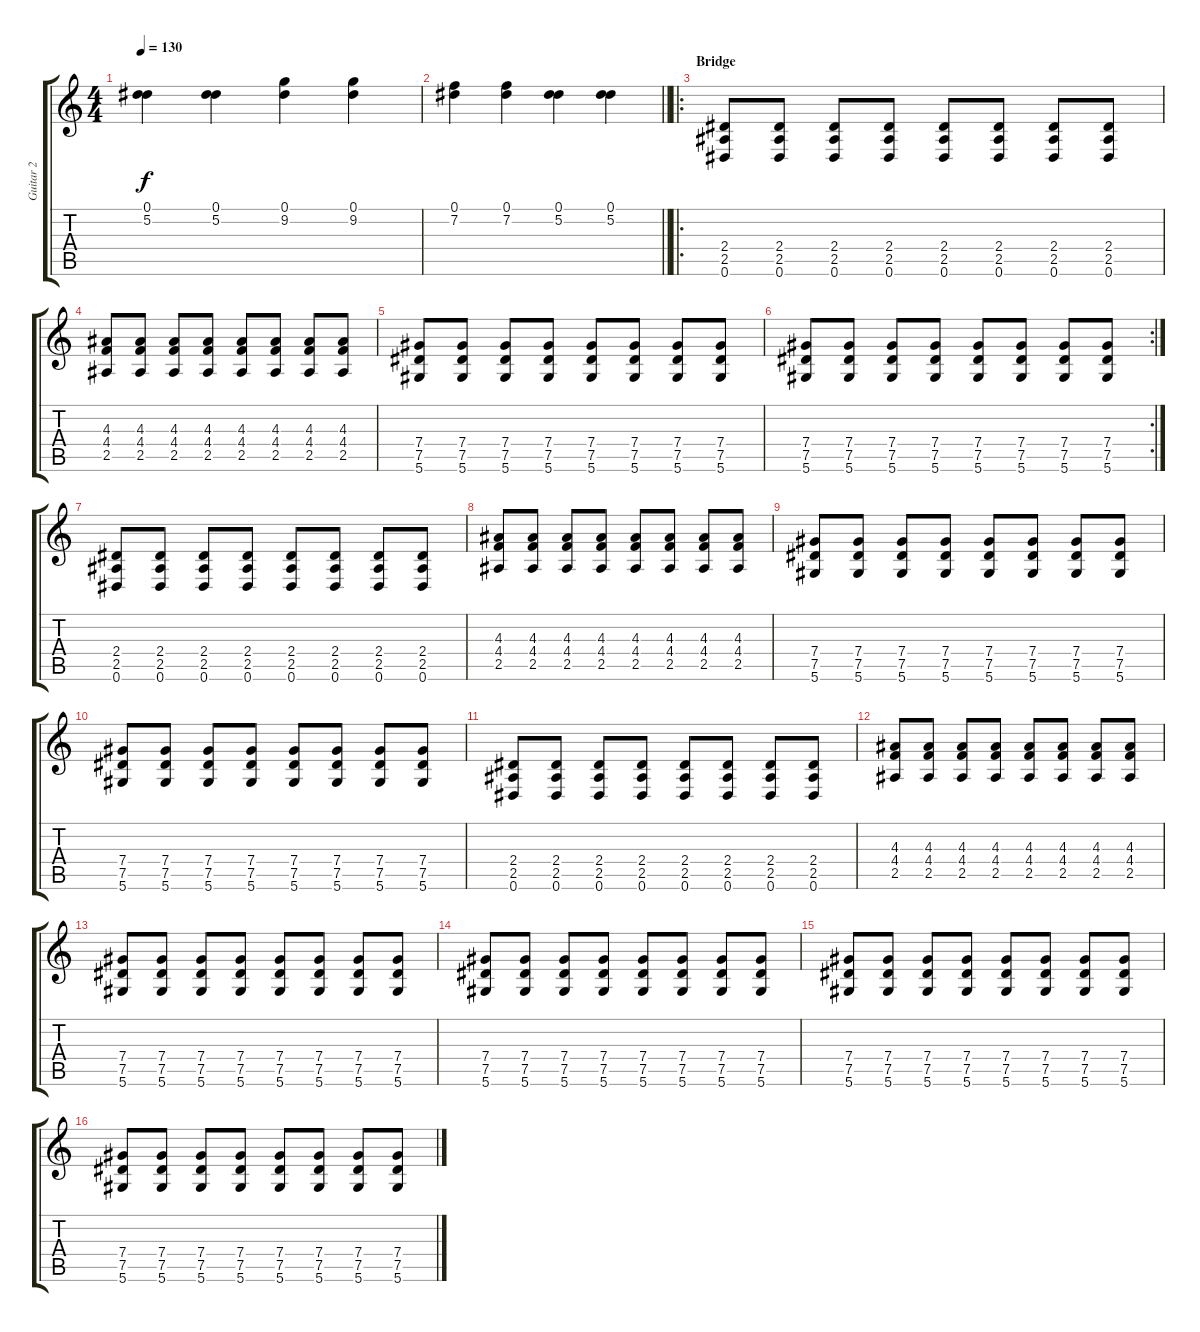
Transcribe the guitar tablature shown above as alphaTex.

\track ("Guitar 2" "Guitar 2") {instrument distortionguitar}
\staff {score tabs}
\tuning (Eb4 Bb3 Gb3 Db3 Ab2 Eb2) {hide}
\ts (4 4)
\tempo 130
\clef g2
\ks c
(0.1 5.2).4{dy f} (0.1 5.2).4 (0.1 9.2).4 (0.1 9.2).4 |
\barLineRight lightlight
(0.1 7.2).4 (0.1 7.2).4 (0.1 5.2).4 (0.1 5.2).4 |
\ro
\section ("" "Bridge")
(2.4 2.5 0.6).8 (2.4 2.5 0.6).8 (2.4 2.5 0.6).8 (2.4 2.5 0.6).8 (2.4 2.5 0.6).8 (2.4 2.5 0.6).8 (2.4 2.5 0.6).8 (2.4 2.5 0.6).8 |
(4.3 4.4 2.5).8 (4.3 4.4 2.5).8 (4.3 4.4 2.5).8 (4.3 4.4 2.5).8 (4.3 4.4 2.5).8 (4.3 4.4 2.5).8 (4.3 4.4 2.5).8 (4.3 4.4 2.5).8 |
(7.4 7.5 5.6).8 (7.4 7.5 5.6).8 (7.4 7.5 5.6).8 (7.4 7.5 5.6).8 (7.4 7.5 5.6).8 (7.4 7.5 5.6).8 (7.4 7.5 5.6).8 (7.4 7.5 5.6).8 |
\rc 2
(7.4 7.5 5.6).8 (7.4 7.5 5.6).8 (7.4 7.5 5.6).8 (7.4 7.5 5.6).8 (7.4 7.5 5.6).8 (7.4 7.5 5.6).8 (7.4 7.5 5.6).8 (7.4 7.5 5.6).8 |
(2.4 2.5 0.6).8 (2.4 2.5 0.6).8 (2.4 2.5 0.6).8 (2.4 2.5 0.6).8 (2.4 2.5 0.6).8 (2.4 2.5 0.6).8 (2.4 2.5 0.6).8 (2.4 2.5 0.6).8 |
(4.3 4.4 2.5).8 (4.3 4.4 2.5).8 (4.3 4.4 2.5).8 (4.3 4.4 2.5).8 (4.3 4.4 2.5).8 (4.3 4.4 2.5).8 (4.3 4.4 2.5).8 (4.3 4.4 2.5).8 |
(7.4 7.5 5.6).8 (7.4 7.5 5.6).8 (7.4 7.5 5.6).8 (7.4 7.5 5.6).8 (7.4 7.5 5.6).8 (7.4 7.5 5.6).8 (7.4 7.5 5.6).8 (7.4 7.5 5.6).8 |
(7.4 7.5 5.6).8 (7.4 7.5 5.6).8 (7.4 7.5 5.6).8 (7.4 7.5 5.6).8 (7.4 7.5 5.6).8 (7.4 7.5 5.6).8 (7.4 7.5 5.6).8 (7.4 7.5 5.6).8 |
(2.4 2.5 0.6).8 (2.4 2.5 0.6).8 (2.4 2.5 0.6).8 (2.4 2.5 0.6).8 (2.4 2.5 0.6).8 (2.4 2.5 0.6).8 (2.4 2.5 0.6).8 (2.4 2.5 0.6).8 |
(4.3 4.4 2.5).8 (4.3 4.4 2.5).8 (4.3 4.4 2.5).8 (4.3 4.4 2.5).8 (4.3 4.4 2.5).8 (4.3 4.4 2.5).8 (4.3 4.4 2.5).8 (4.3 4.4 2.5).8 |
(7.4 7.5 5.6).8 (7.4 7.5 5.6).8 (7.4 7.5 5.6).8 (7.4 7.5 5.6).8 (7.4 7.5 5.6).8 (7.4 7.5 5.6).8 (7.4 7.5 5.6).8 (7.4 7.5 5.6).8 |
(7.4 7.5 5.6).8 (7.4 7.5 5.6).8 (7.4 7.5 5.6).8 (7.4 7.5 5.6).8 (7.4 7.5 5.6).8 (7.4 7.5 5.6).8 (7.4 7.5 5.6).8 (7.4 7.5 5.6).8 |
(7.4 7.5 5.6).8 (7.4 7.5 5.6).8 (7.4 7.5 5.6).8 (7.4 7.5 5.6).8 (7.4 7.5 5.6).8 (7.4 7.5 5.6).8 (7.4 7.5 5.6).8 (7.4 7.5 5.6).8 |
(7.4 7.5 5.6).8 (7.4 7.5 5.6).8 (7.4 7.5 5.6).8 (7.4 7.5 5.6).8 (7.4 7.5 5.6).8 (7.4 7.5 5.6).8 (7.4 7.5 5.6).8 (7.4 7.5 5.6).8
